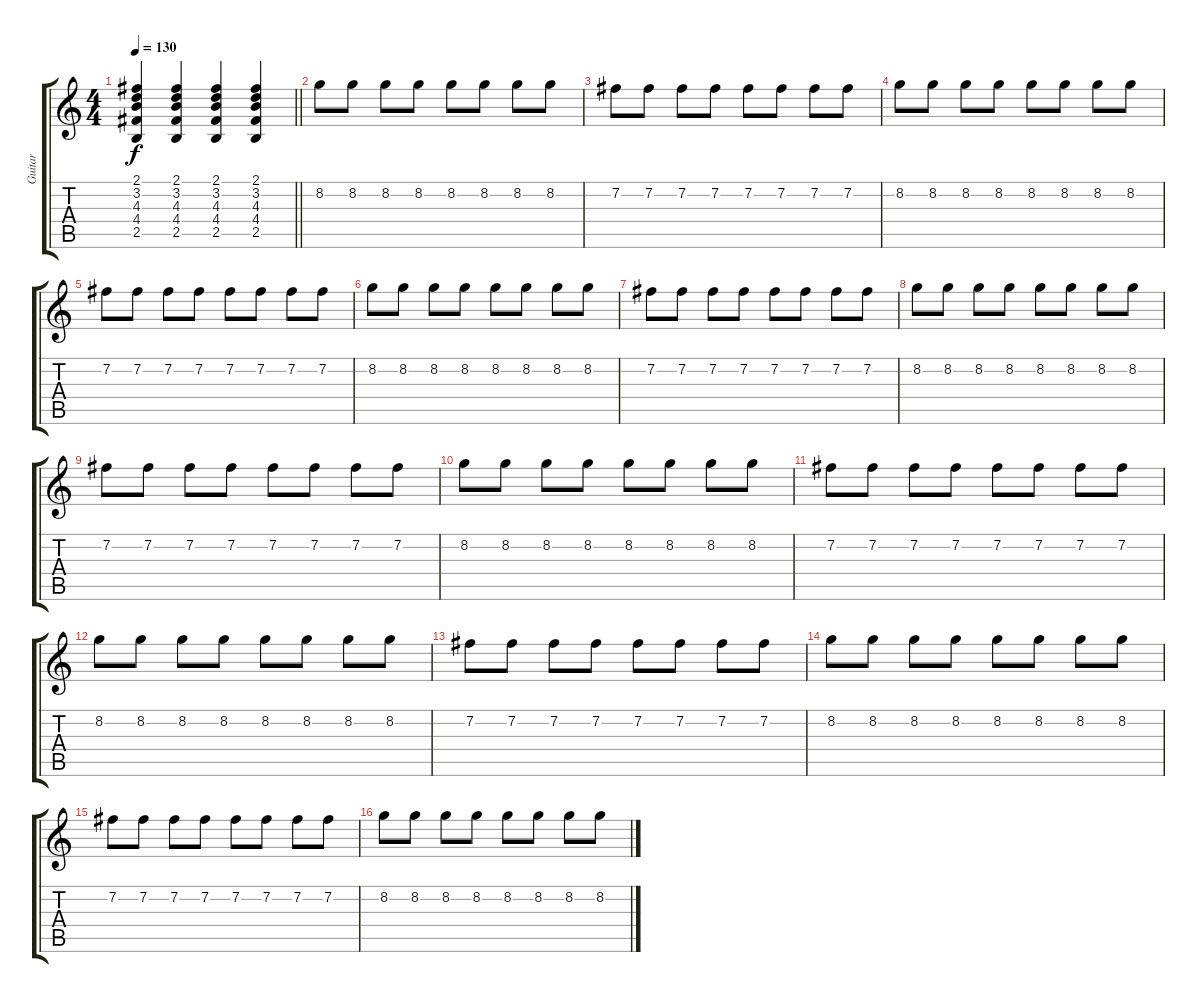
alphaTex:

\track ("Guitar" "Guitar") {instrument overdrivenguitar}
\staff {score tabs}
\tuning (E4 B3 G3 D3 A2 E2) {hide}
\ts (4 4)
\tempo 130
\clef g2
\barLineRight lightlight
\ks c
(2.1 3.2 4.3 4.4 2.5).4{dy f} (2.1 3.2 4.3 4.4 2.5).4 (2.1 3.2 4.3 4.4 2.5).4 (2.1 3.2 4.3 4.4 2.5).4 |
\section ("" "")
8.2.8 8.2.8 8.2.8 8.2.8 8.2.8 8.2.8 8.2.8 8.2.8 |
7.2.8 7.2.8 7.2.8 7.2.8 7.2.8 7.2.8 7.2.8 7.2.8 |
8.2.8 8.2.8 8.2.8 8.2.8 8.2.8 8.2.8 8.2.8 8.2.8 |
7.2.8 7.2.8 7.2.8 7.2.8 7.2.8 7.2.8 7.2.8 7.2.8 |
8.2.8 8.2.8 8.2.8 8.2.8 8.2.8 8.2.8 8.2.8 8.2.8 |
7.2.8 7.2.8 7.2.8 7.2.8 7.2.8 7.2.8 7.2.8 7.2.8 |
8.2.8 8.2.8 8.2.8 8.2.8 8.2.8 8.2.8 8.2.8 8.2.8 |
7.2.8 7.2.8 7.2.8 7.2.8 7.2.8 7.2.8 7.2.8 7.2.8 |
8.2.8 8.2.8 8.2.8 8.2.8 8.2.8 8.2.8 8.2.8 8.2.8 |
7.2.8 7.2.8 7.2.8 7.2.8 7.2.8 7.2.8 7.2.8 7.2.8 |
8.2.8 8.2.8 8.2.8 8.2.8 8.2.8 8.2.8 8.2.8 8.2.8 |
7.2.8 7.2.8 7.2.8 7.2.8 7.2.8 7.2.8 7.2.8 7.2.8 |
8.2.8 8.2.8 8.2.8 8.2.8 8.2.8 8.2.8 8.2.8 8.2.8 |
7.2.8 7.2.8 7.2.8 7.2.8 7.2.8 7.2.8 7.2.8 7.2.8 |
8.2.8 8.2.8 8.2.8 8.2.8 8.2.8 8.2.8 8.2.8 8.2.8
